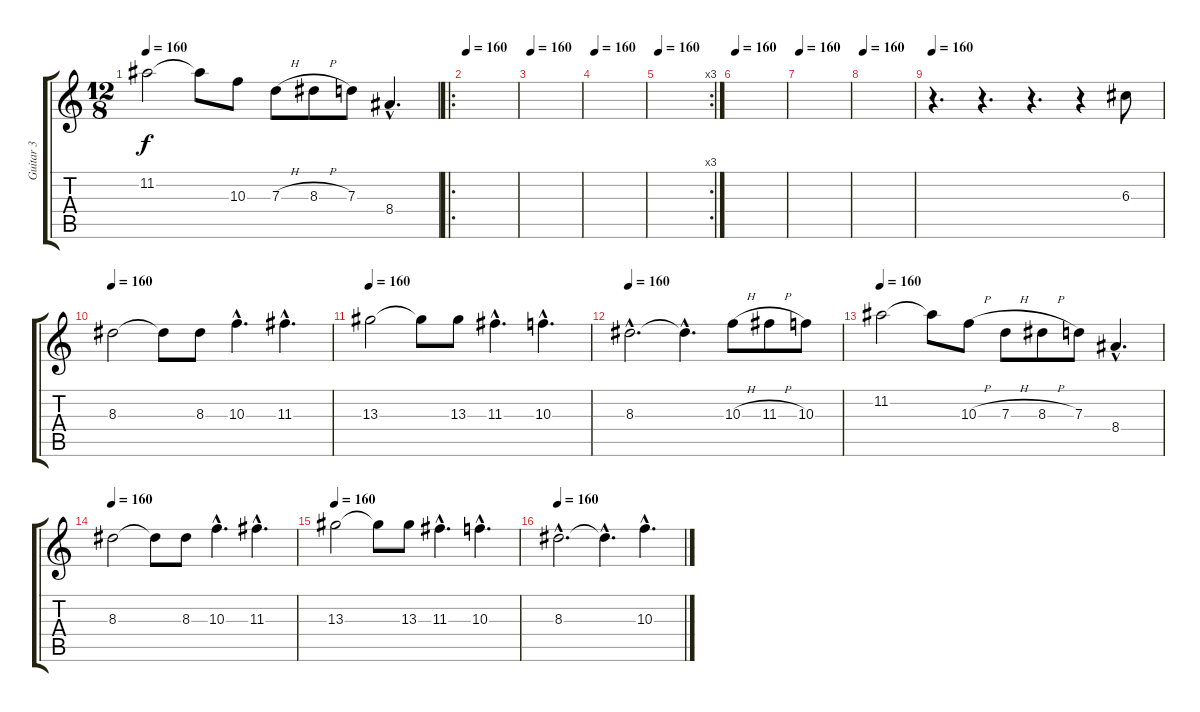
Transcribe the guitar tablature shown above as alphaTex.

\track ("Guitar 3" "Guitar 3") {instrument acousticguitarsteel}
\staff {score tabs}
\tuning (E4 B3 G3 D3 A2 E2) {hide}
\ts (12 8)
\tempo 160
\clef g2
\ks c
11.2.2{dy f volume 14 instrument overdrivenguitar} 11.2{t}.8 10.3.8 7.3{h}.8 8.3{h}.8 7.3.8 8.4{hac}.4{d} |
\ro
\tempo 160
|
\tempo 160
|
\tempo 160
|
\rc 3
\tempo 160
|
\tempo 160
|
\tempo 160
|
\tempo 160
|
\tempo 160
r.4{d} r.4{d} r.4{d} r.4 6.3.8{balance 8 instrument overdrivenguitar} |
\tempo 160
8.3.2{volume 15 balance 8 instrument overdrivenguitar} 8.3{t}.8 8.3.8 10.3{hac}.4{d} 11.3{hac}.4{d} |
\tempo 160
13.3.2{instrument overdrivenguitar} 13.3{t}.8 13.3.8 11.3{hac}.4{d} 10.3{hac}.4{d} |
\tempo 160
8.3{hac}.2{d instrument overdrivenguitar} 8.3{hac t}.4{d} 10.3{h}.8 11.3{h}.8 10.3.8 |
\tempo 160
11.2.2{instrument overdrivenguitar} 11.2{t}.8 10.3{h}.8 7.3{h}.8 8.3{h}.8 7.3.8 8.4{hac}.4{d} |
\tempo 160
8.3.2{volume 15 balance 2 instrument overdrivenguitar} 8.3{t}.8 8.3.8 10.3{hac}.4{d} 11.3{hac}.4{d} |
\tempo 160
13.3.2{instrument overdrivenguitar} 13.3{t}.8 13.3.8 11.3{hac}.4{d} 10.3{hac}.4{d} |
\tempo 160
8.3{hac}.2{d instrument overdrivenguitar} 8.3{hac t}.4{d} 10.3{hac}.4{d}
